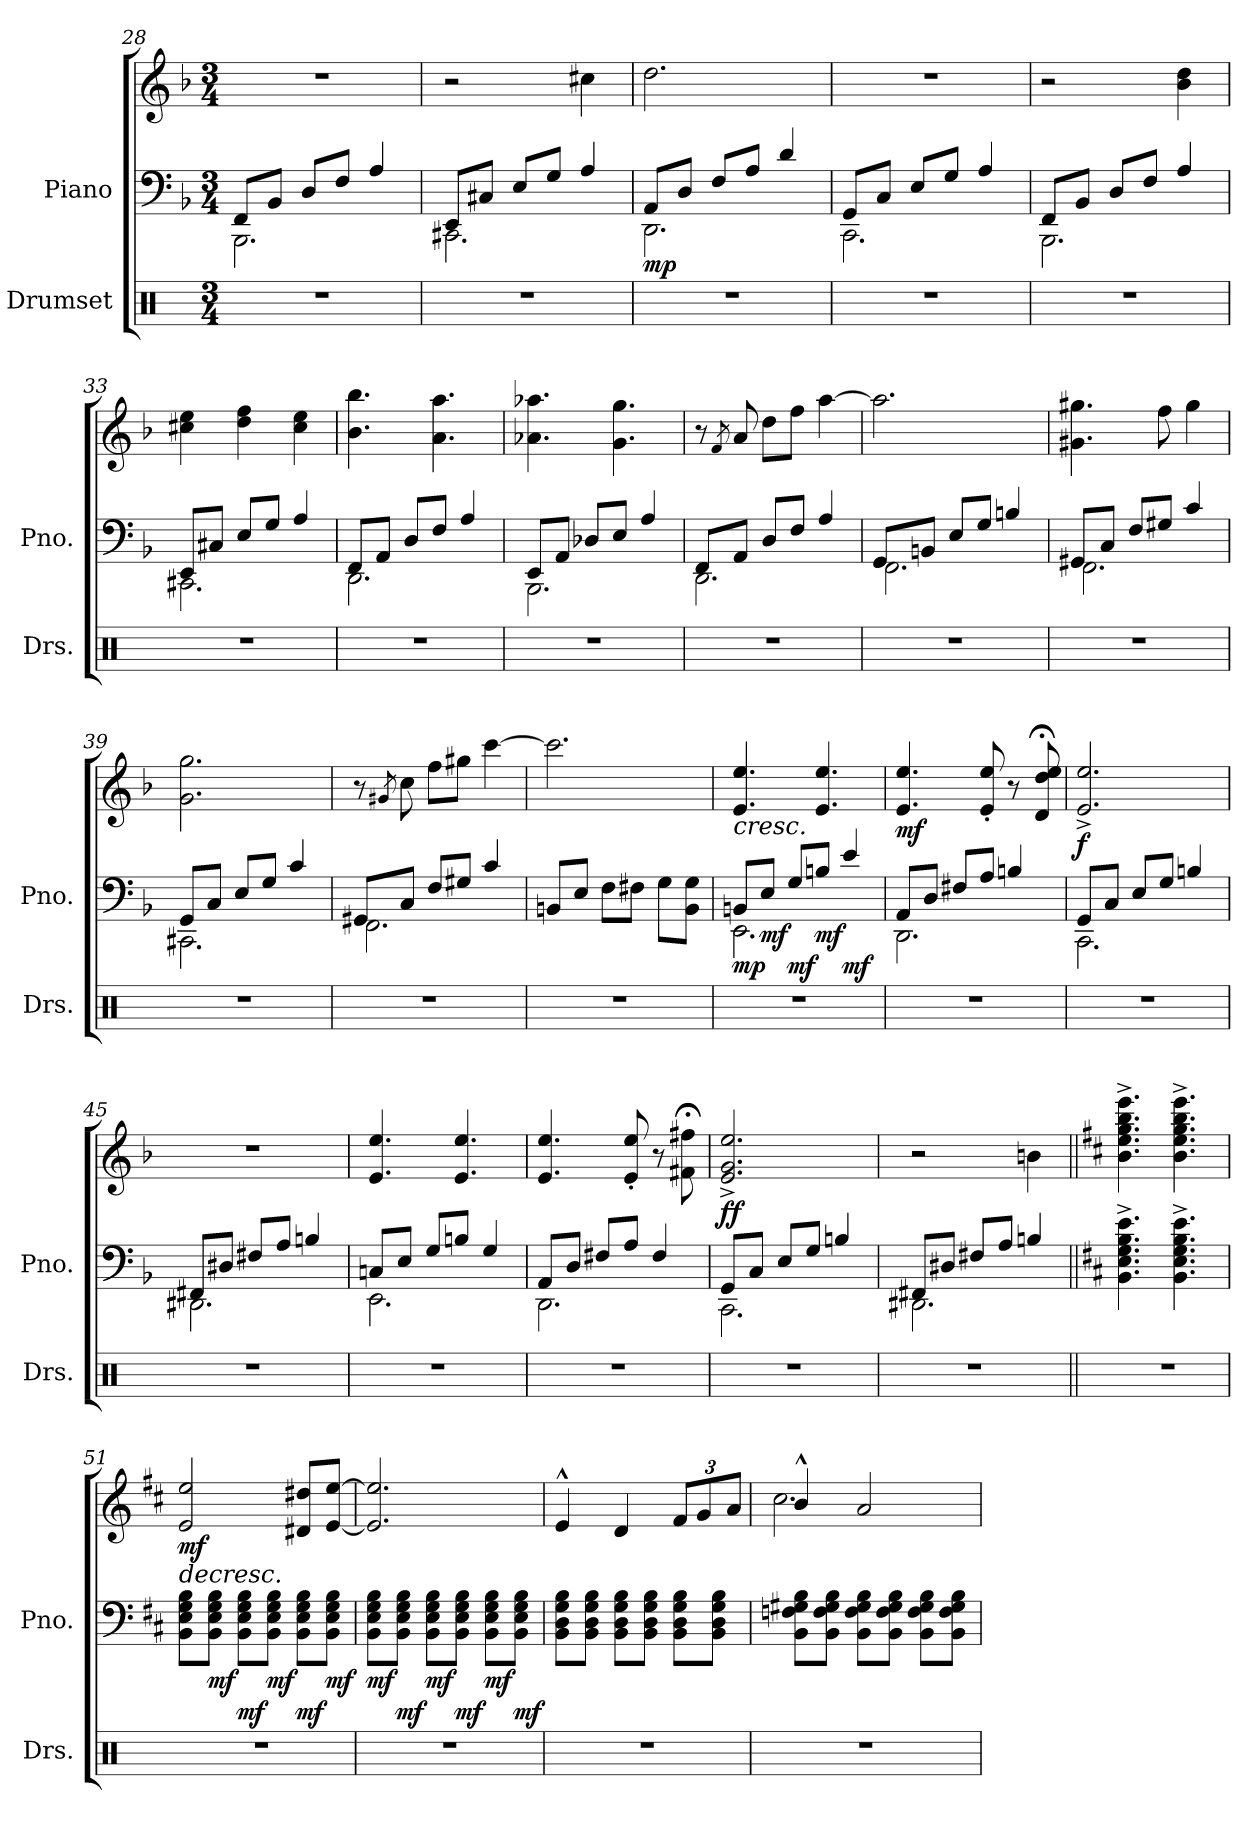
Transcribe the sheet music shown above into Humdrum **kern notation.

**kern	**kern	**kern	**dynam
*part2	*part1	*part1	*part1
*staff3	*staff2	*staff1	*staff1/2
*I"Drumset	*I"Piano	*	*
*I'Drs.	*I'Pno.	*	*
*clefX	*clefF4	*clefG2	*
*k[]	*k[b-]	*k[b-]	*
*M3/4	*M3/4	*M3/4	*
=28	=28	=28	=28
*	*^	*	*
2.r	8FF/L	2.BBB-\	2.r	.
.	8BB-/J	.	.	.
.	8D/L	.	.	.
.	8F/J	.	.	.
.	4A/	.	.	.
=29	=29	=29	=29	=29
2.r	8EE/L	2.CC#X\	2r	.
.	8C#X/J	.	.	.
.	8E/L	.	.	.
.	8G/J	.	.	.
.	4A/	.	4cc#X\	.
=30	=30	=30	=30	=30
!	!	!	!	!LO:DY:b=2
2.r	8AA/L	2.DD\	2.dd\	mp
.	8D/J	.	.	.
.	8F/L	.	.	.
.	8A/J	.	.	.
.	4d/	.	.	.
=31	=31	=31	=31	=31
2.r	8GG/L	2.CC\	2.r	.
.	8C/J	.	.	.
.	8E/L	.	.	.
.	8G/J	.	.	.
.	4A/	.	.	.
=32	=32	=32	=32	=32
2.r	8FF/L	2.BBB-\	2r	.
.	8BB-/J	.	.	.
.	8D/L	.	.	.
.	8F/J	.	.	.
.	4A/	.	4b-\ 4dd\	.
!!LO:LB:g=z
=33	=33	=33	=33	=33
2.r	8EE/L	2.CC#X\	4cc#X\ 4ee\	.
.	8C#X/J	.	.	.
.	8E/L	.	4dd\ 4ff\	.
.	8G/J	.	.	.
.	4A/	.	4cc#\ 4ee\	.
=34	=34	=34	=34	=34
2.r	8FF/L	2.DD\	4.b-\ 4.bb-\	.
.	8AA/J	.	.	.
.	8D/L	.	.	.
.	8F/J	.	4.a\ 4.aa\	.
.	4A/	.	.	.
=35	=35	=35	=35	=35
2.r	8EE/L	2.BBB-\	4.a-X\ 4.aa-X\	.
.	8AA/J	.	.	.
.	8D-X/L	.	.	.
.	8E/J	.	4.g\ 4.gg\	.
.	4A/	.	.	.
=36	=36	=36	=36	=36
2.r	8FF/L	2.DD\	8r	.
.	.	.	8qf/	.
.	8AA/J	.	8a/	.
.	8D/L	.	8dd\L	.
.	8F/J	.	8ff\J	.
.	4A/	.	[4aa\	.
=37	=37	=37	=37	=37
2.r	8GG/L	2.FF\	2.aa\]	.
.	8BBn/J	.	.	.
.	8E/L	.	.	.
.	8G/J	.	.	.
.	4Bn/	.	.	.
=38	=38	=38	=38	=38
2.r	8GG#X/L	2.FF\	4.g#X\ 4.gg#X\	.
.	8C/J	.	.	.
.	8F/L	.	.	.
.	8G#X/J	.	8ff\	.
.	4c/	.	4gg#\	.
!!LO:PB:g=z
=39	=39	=39	=39	=39
2.r	8GG/L	2.CC#X\	2.g\ 2.gg\	.
.	8C/J	.	.	.
.	8E/L	.	.	.
.	8G/J	.	.	.
.	4c/	.	.	.
=40	=40	=40	=40	=40
2.r	8GG#X/L	2.FF\	8r	.
.	.	.	8qg#X/	.
.	8C/J	.	8cc\	.
.	8F/L	.	8ff\L	.
.	8G#X/J	.	8gg#X\J	.
.	4c/	.	[4ccc\	.
*	*v	*v	*	*
=41	=41	=41	=41
2.r	8BBn/L	2.ccc\]	.
.	8E/J	.	.
.	8F\L	.	.
.	8F#X\J	.	.
.	8G\L	.	.
.	8BB\ 8G\J	.	.
=42	=42	=42	=42
*	*^	*	*
!	!	!	!	!LO:HP:b
!	!	!	!	!LO:DY:n=1:b=2
2.r	8BBn/L	2.EE\	4.e/ 4.ee/	< mp
!	!	!	!	!LO:DY:n=2:b=2
.	8E/J	.	.	mf
!	!	!	!	!LO:DY:n=3:b=2
.	8G/L	.	.	mf
!	!	!	!	!LO:DY:n=4:b=2
.	8Bn/J	.	4.e/ 4.ee/	mf
!	!	!	!	!LO:DY:n=5:b=2
.	4e/	.	.	mf
*	*v	*v	*	*
.	.	.	[
=43	=43	=43	=43
*	*^	*	*
!	!	!	!	!LO:DY:b
2.r	8AA/L	2.DD\	4.e/ 4.ee/	mf
.	8D/J	.	.	.
.	8F#X/L	.	.	.
.	8A/J	.	8e/' 8ee/'	.
.	4Bn/	.	8r	.
.	.	.	8d/;< 8dd/;< 8ee/;<	.
=44	=44	=44	=44	=44
!	!	!	!	!LO:DY:b
2.r	8GG/L	2.CC\	2.e/^ 2.ee/^	f
.	8C/J	.	.	.
.	8E/L	.	.	.
.	8G/J	.	.	.
.	4Bn/	.	.	.
!!LO:LB:g=z
=45	=45	=45	=45	=45
2.r	8FF#X/L	2.DD#X\	2.r	.
.	8D#X/J	.	.	.
.	8F#X/L	.	.	.
.	8A/J	.	.	.
.	4Bn/	.	.	.
=46	=46	=46	=46	=46
2.r	8Cn/L	2.EE\	4.e/ 4.ee/	.
.	8E/J	.	.	.
.	8G/L	.	.	.
.	8Bn/J	.	4.e/ 4.ee/	.
.	4G/	.	.	.
=47	=47	=47	=47	=47
2.r	8AA/L	2.DD\	4.e/ 4.ee/	.
.	8D/J	.	.	.
.	8F#X/L	.	.	.
.	8A/J	.	8e/' 8ee/'	.
.	4F#/	.	8r	.
.	.	.	8f#X\;< 8ff#X\;<	.
=48	=48	=48	=48	=48
!	!	!	!	!LO:DY:b
2.r	8GG/L	2.CC\	2.e/^ 2.g/^ 2.ee/^	ff
.	8C/J	.	.	.
.	8E/L	.	.	.
.	8G/J	.	.	.
.	4Bn/	.	.	.
=49	=49	=49	=49	=49
2.r	8FF#X/L	2.DD#X\	2r	.
.	8D#X/J	.	.	.
.	8F#X/L	.	.	.
.	8A/J	.	.	.
.	4Bn/	.	4bn\	.
*	*v	*v	*	*
!!LO:LB:g=z
=50||	=50||	=50||	=50||
*	*k[f#c#]	*k[f#c#]	*
2.r	4.BB\^ 4.E\^ 4.G\^ 4.B\^ 4.e\^	4.b\^ 4.ee\^ 4.gg\^ 4.bb\^ 4.eee\^	.
.	4.BB\^ 4.E\^ 4.G\^ 4.B\^ 4.e\^	4.b\^ 4.ee\^ 4.gg\^ 4.bb\^ 4.eee\^	.
=51	=51	=51	=51
!	!	!	!LO:HP:b
!	!	!	!LO:DY:n=1:b
2.r	8BB\ 8E\ 8G\ 8B\L	2e/ 2ee/	> mf
!	!	!	!LO:DY:n=2:b=2
.	8BB\ 8E\ 8G\ 8B\J	.	mf
!	!	!	!LO:DY:n=3:b=2
.	8BB\ 8E\ 8G\ 8B\L	.	mf
!	!	!	!LO:DY:n=4:b=2
.	8BB\ 8E\ 8G\ 8B\J	.	mf
!	!	!	!LO:DY:n=5:b=2
.	8BB\ 8E\ 8G\ 8B\L	8d#X/ 8dd#X/L	mf
!	!	!	!LO:DY:n=6:b=2
.	8BB\ 8E\ 8G\ 8B\J	[8e/ [8ee/J	mf
.	.	.	]
=52	=52	=52	=52
!	!	!	!LO:DY:b=2
2.r	8BB\ 8E\ 8G\ 8B\L	2.e/] 2.ee/]	mf
!	!	!	!LO:DY:b=2
.	8BB\ 8E\ 8G\ 8B\J	.	mf
!	!	!	!LO:DY:b=2
.	8BB\ 8E\ 8G\ 8B\L	.	mf
!	!	!	!LO:DY:b=2
.	8BB\ 8E\ 8G\ 8B\J	.	mf
!	!	!	!LO:DY:b=2
.	8BB\ 8E\ 8G\ 8B\L	.	mf
!	!	!	!LO:DY:b=2
.	8BB\ 8E\ 8G\ 8B\J	.	mf
=53	=53	=53	=53
!	!	!	!LO:DY:b
!	!	!	!LO:DY:n=1:a
2.r	8BB\ 8D\ 8G\ 8B\L	4e^^/	mp mf
.	8BB\ 8D\ 8G\ 8B\J	.	.
.	8BB\ 8D\ 8G\ 8B\L	4d/	.
.	8BB\ 8D\ 8G\ 8B\J	.	.
*	*	*Xbrackettup	*
.	8BB\ 8D\ 8G\ 8B\L	12f#/L	.
.	.	12g/	.
.	8BB\ 8D\ 8G\ 8B\J	.	.
.	.	12a/J	.
=54	=54	=54	=54
*	*	*^	*
2.r	8BB\ 8Fn\ 8G#X\ 8B\L	4b^^/	2.cc#\	.
.	8BB\ 8F\ 8G#\ 8B\J	.	.	.
.	8BB\ 8F\ 8G#\ 8B\L	2a/	.	.
.	8BB\ 8F\ 8G#\ 8B\J	.	.	.
.	8BB\ 8F\ 8G#\ 8B\L	.	.	.
.	8BB\ 8F\ 8G#\ 8B\J	.	.	.
*	*	*v	*v	*
=	=	=	=
*-	*-	*-	*-
